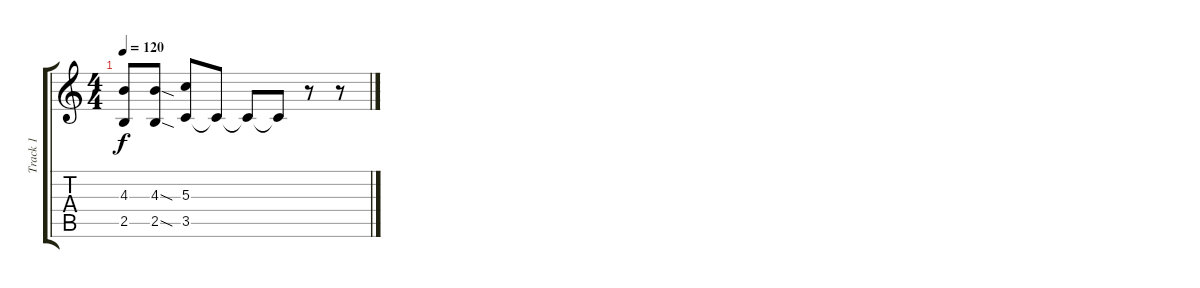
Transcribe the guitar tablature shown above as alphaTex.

\track ("Track 1" "Track 1") {instrument acousticguitarnylon}
\staff {score tabs}
\tuning (E4 B3 G3 D3 A2 E2) {hide}
\ts (4 4)
\tempo 120
\clef g2
\ks c
(4.3 2.5).8{dy f} (4.3{sod} 2.5{sod}).8 (5.3 3.5).8 3.5{t}.8 3.5{t}.8 3.5{t}.8 r.8 r.8
